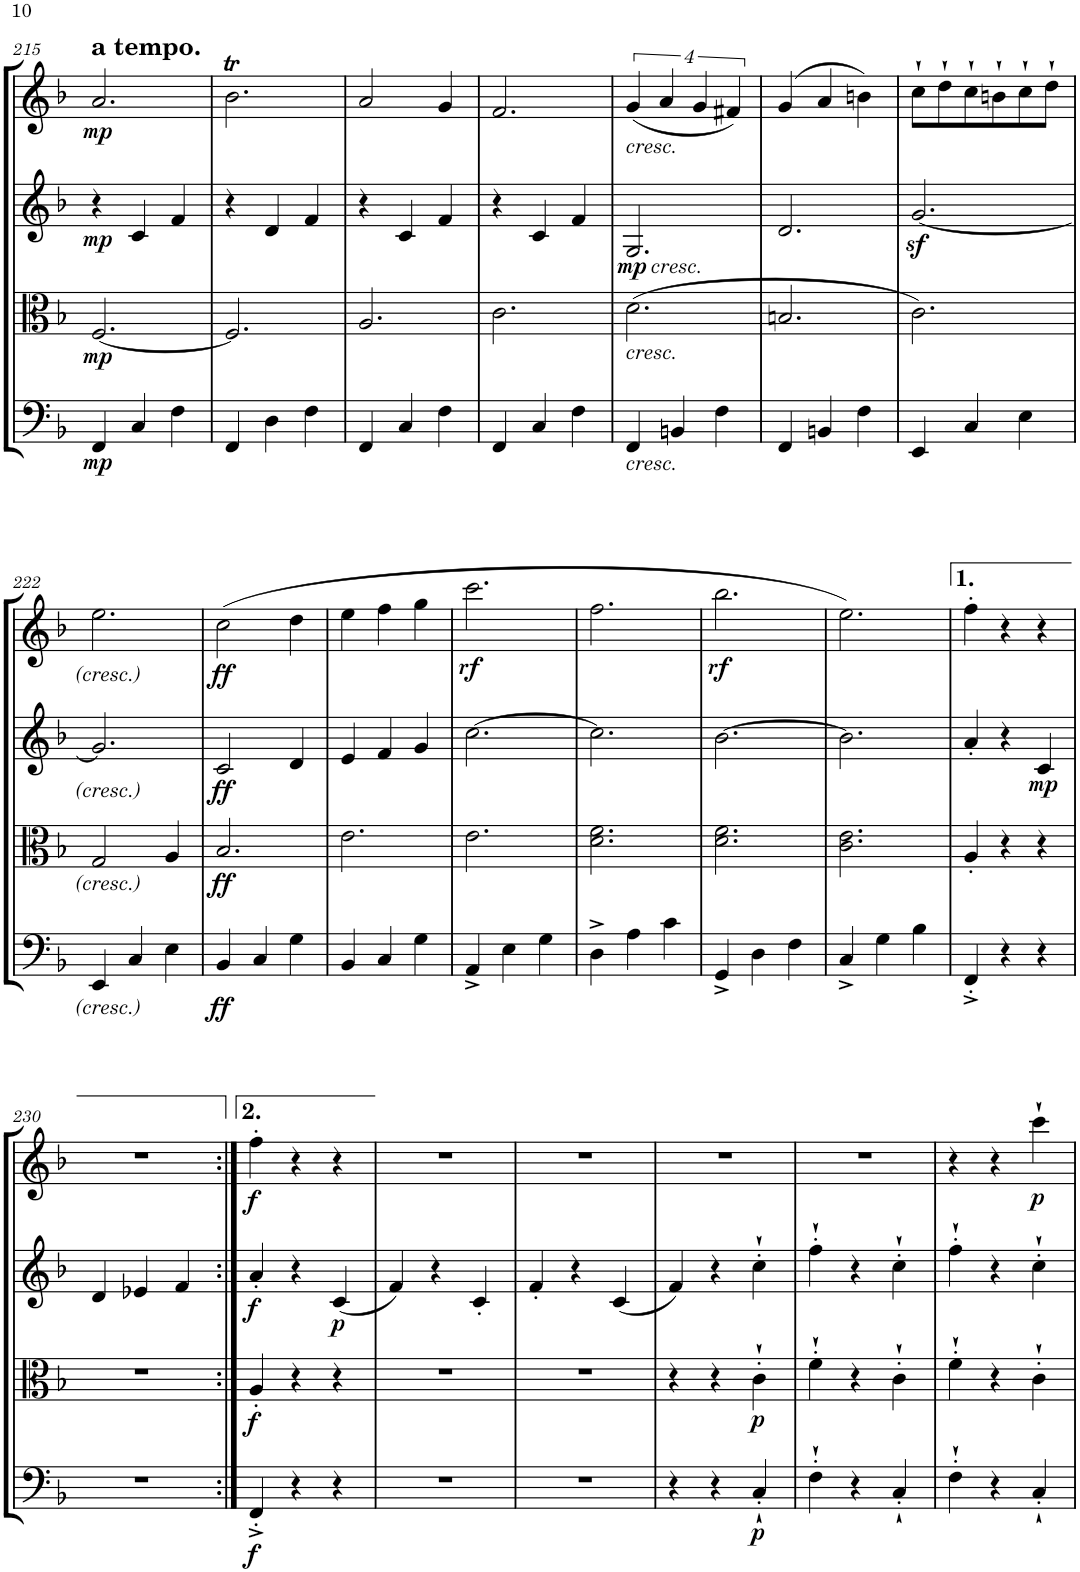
**kern	**dynam	**kern	**dynam	**kern	**dynam	**kern	**dynam
*part4	*part4	*part3	*part3	*part2	*part2	*part1	*part1
*staff4	*staff4	*staff3	*staff3	*staff2	*staff2	*staff1	*staff1
*I"Violoncello	*	*I"Viola	*	*I"Violin II	*	*I"Violin I	*
*I'Vc	*	*I'Vla	*	*I'Vln	*	*I'Vln	*
!!LO:PB:g=z
*clefF4	*	*clefC3	*	*clefG2	*	*clefG2	*
*k[b-]	*	*k[b-]	*	*k[b-]	*	*k[b-]	*
*M3/4	*	*M3/4	*	*M3/4	*	*M3/4	*
=215	=215	=215	=215	=215	=215	=215	=215
!	!	!	!	!	!	!LO:TX:a:B:t=a tempo.	!
!	!LO:DY:b	!	!LO:DY:b	!	!LO:DY:b	!	!LO:DY:b
4FF/	mp	[2.F/	mp	4r	mp	2.a/	mp
4C/	.	.	.	4c/	.	.	.
4F\	.	.	.	4f/	.	.	.
=216	=216	=216	=216	=216	=216	=216	=216
4FF/	.	2.F/]	.	4r	.	2.b-T\	.
4D\	.	.	.	4d/	.	.	.
4F\	.	.	.	4f/	.	.	.
=217	=217	=217	=217	=217	=217	=217	=217
4FF/	.	2.A/	.	4r	.	2a/	.
4C/	.	.	.	4c/	.	.	.
4F\	.	.	.	4f/	.	4g/	.
=218	=218	=218	=218	=218	=218	=218	=218
4FF/	.	2.c\	.	4r	.	2.f/	.
4C/	.	.	.	4c/	.	.	.
4F\	.	.	.	4f/	.	.	.
=219	=219	=219	=219	=219	=219	=219	=219
!	!	!	!	!	!	!LO:TX:b:i:t=cresc.	!
!	!	!	!	!LO:TX:b:i:t=cresc.	!	!	!
!	!	!LO:TX:b:i:t=cresc.	!	!	!	!	!
!LO:TX:b:i:t=cresc.	!	!	!	!	!	!	!
!	!	!	!	!	!LO:DY:b	!	!
4FF/	.	(2.d\	.	2.G/	mp	(16%3g/	.
.	.	.	.	.	.	16%3a/	.
4BBn/	.	.	.	.	.	.	.
.	.	.	.	.	.	16%3g/	.
4F\	.	.	.	.	.	.	.
.	.	.	.	.	.	16%3f#X/)	.
=220	=220	=220	=220	=220	=220	=220	=220
4FF/	.	2.Bn/	.	2.d/	.	(4g/	.
4BBn/	.	.	.	.	.	4a/	.
4F\	.	.	.	.	.	4bn\)	.
=221	=221	=221	=221	=221	=221	=221	=221
4EE/	.	2.c\)	.	[2.gz</	.	8cc`\L	.
.	.	.	.	.	.	8dd`\	.
4C/	.	.	.	.	.	8cc`\	.
.	.	.	.	.	.	8bn`\	.
4E\	.	.	.	.	.	8cc`\	.
.	.	.	.	.	.	8dd`\J	.
!!LO:LB:g=z
=222	=222	=222	=222	=222	=222	=222	=222
4EE/	.	2G/	.	2.g/]	.	2.ee\	.
4C/	.	.	.	.	.	.	.
4E\	.	4A/	.	.	.	.	.
=223	=223	=223	=223	=223	=223	=223	=223
!	!LO:DY:b	!	!LO:DY:b	!	!LO:DY:b	!	!LO:DY:b
4BB-/	ff	2.B-/	ff	2c/	ff	(2cc\	ff
4C/	.	.	.	.	.	.	.
4G\	.	.	.	4d/	.	4dd\	.
=224	=224	=224	=224	=224	=224	=224	=224
4BB-/	.	2.e\	.	4e/	.	4ee\	.
4C/	.	.	.	4f/	.	4ff\	.
4G\	.	.	.	4g/	.	4gg\	.
=225	=225	=225	=225	=225	=225	=225	=225
!	!	!	!	!	!	!	!LO:DY:b
4AA^/	.	2.e\	.	[2.cc\	.	2.ccc\	rf
4E\	.	.	.	.	.	.	.
4G\	.	.	.	.	.	.	.
=226	=226	=226	=226	=226	=226	=226	=226
4D^\	.	2.d\ 2.f\	.	2.cc\]	.	2.ff\	.
4A\	.	.	.	.	.	.	.
4c\	.	.	.	.	.	.	.
=227	=227	=227	=227	=227	=227	=227	=227
!	!	!	!	!	!	!	!LO:DY:b
4GG^/	.	2.d\ 2.f\	.	[2.b-\	.	2.bb-\	rf
4D\	.	.	.	.	.	.	.
4F\	.	.	.	.	.	.	.
=228	=228	=228	=228	=228	=228	=228	=228
4C^/	.	2.c\ 2.e\	.	2.b-\]	.	2.ee\)	.
4G\	.	.	.	.	.	.	.
4B-\	.	.	.	.	.	.	.
=229	=229	=229	=229	=229	=229	=229	=229
4FF'^/	.	4A'/	.	4a'/	.	4ff'\	.
4r	.	4r	.	4r	.	4r	.
!	!	!	!	!	!LO:DY:b	!	!
4r	.	4r	.	4c/	mp	4r	.
!!LO:LB:g=z
=230	=230	=230	=230	=230	=230	=230	=230
2.r	.	2.r	.	4d/	.	2.r	.
.	.	.	.	4e-X/	.	.	.
.	.	.	.	4f/	.	.	.
=231:|!	=231:|!	=231:|!	=231:|!	=231:|!	=231:|!	=231:|!	=231:|!
!	!LO:DY:b	!	!LO:DY:b	!	!LO:DY:b	!	!LO:DY:b
4FF'^/	f	4A'/	f	4a'/	f	4ff'\	f
4r	.	4r	.	4r	.	4r	.
!	!	!	!	!	!LO:DY:b	!	!
4r	.	4r	.	(4c/	p	4r	.
=232	=232	=232	=232	=232	=232	=232	=232
2.r	.	2.r	.	4f/)	.	2.r	.
.	.	.	.	4r	.	.	.
.	.	.	.	4c'/	.	.	.
=233	=233	=233	=233	=233	=233	=233	=233
2.r	.	2.r	.	4f'/	.	2.r	.
.	.	.	.	4r	.	.	.
.	.	.	.	(4c/	.	.	.
=234	=234	=234	=234	=234	=234	=234	=234
4r	.	4r	.	4f/)	.	2.r	.
4r	.	4r	.	4r	.	.	.
!	!LO:DY:b	!	!LO:DY:b	!	!	!	!
4C'`/	p	4c'`\	p	4cc'`\	.	.	.
=235	=235	=235	=235	=235	=235	=235	=235
4F'`\	.	4f'`\	.	4ff'`\	.	2.r	.
4r	.	4r	.	4r	.	.	.
4C'`/	.	4c'`\	.	4cc'`\	.	.	.
=236	=236	=236	=236	=236	=236	=236	=236
4F'`\	.	4f'`\	.	4ff'`\	.	4r	.
4r	.	4r	.	4r	.	4r	.
!	!	!	!	!	!	!	!LO:DY:b
4C'`/	.	4c'`\	.	4cc'`\	.	4ccc`\	p
=	=	=	=	=	=	=	=
*-	*-	*-	*-	*-	*-	*-	*-
